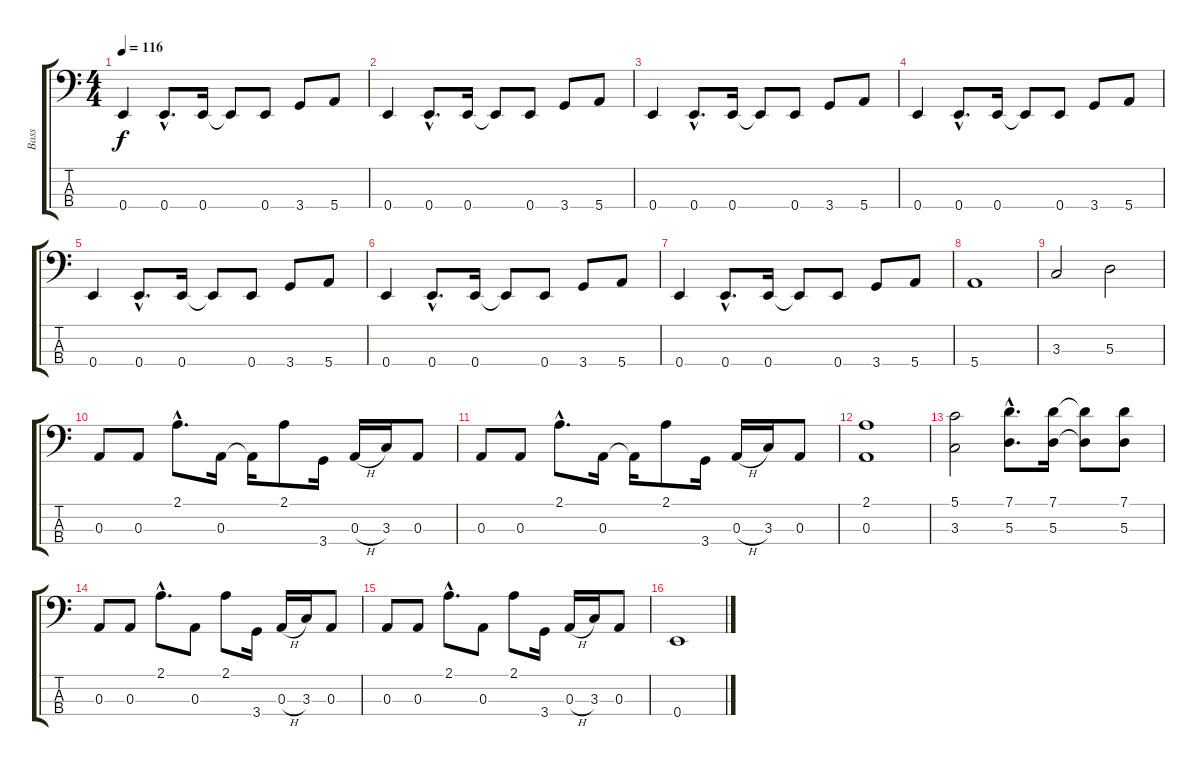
\track ("Bass " "Bass ") {instrument electricbasspick}
\staff {score tabs}
\tuning (G2 D2 A1 E1) {hide}
\ts (4 4)
\tempo 116
\clef f4
\ks c
0.4.4{dy f} 0.4{hac}.8{d} 0.4.16 0.4{t}.8 0.4.8 3.4.8 5.4.8 |
0.4.4 0.4{hac}.8{d} 0.4.16 0.4{t}.8 0.4.8 3.4.8 5.4.8 |
0.4.4 0.4{hac}.8{d} 0.4.16 0.4{t}.8 0.4.8 3.4.8 5.4.8 |
0.4.4 0.4{hac}.8{d} 0.4.16 0.4{t}.8 0.4.8 3.4.8 5.4.8 |
0.4.4 0.4{hac}.8{d} 0.4.16 0.4{t}.8 0.4.8 3.4.8 5.4.8 |
0.4.4 0.4{hac}.8{d} 0.4.16 0.4{t}.8 0.4.8 3.4.8 5.4.8 |
0.4.4 0.4{hac}.8{d} 0.4.16 0.4{t}.8 0.4.8 3.4.8 5.4.8 |
5.4.1 |
3.3.2 5.3.2 |
0.3.8 0.3.8 2.1{hac}.8{d} 0.3.16 0.3{t}.16 2.1.8 3.4.16 0.3{h}.16 3.3.16 0.3.8 |
0.3.8 0.3.8 2.1{hac}.8{d} 0.3.16 0.3{t}.16 2.1.8 3.4.16 0.3{h}.16 3.3.16 0.3.8 |
(2.1 0.3).1 |
(5.1 3.3).2 (7.1{hac} 5.3{hac}).8{d} (7.1 5.3).16 (7.1{t} 5.3{t}).8 (7.1 5.3).8 |
0.3.8 0.3.8 2.1{hac}.8{d} 0.3.8 2.1.8 3.4.16 0.3{h}.16 3.3.16 0.3.8 |
0.3.8 0.3.8 2.1{hac}.8{d} 0.3.8 2.1.8 3.4.16 0.3{h}.16 3.3.16 0.3.8 |
0.4.1
